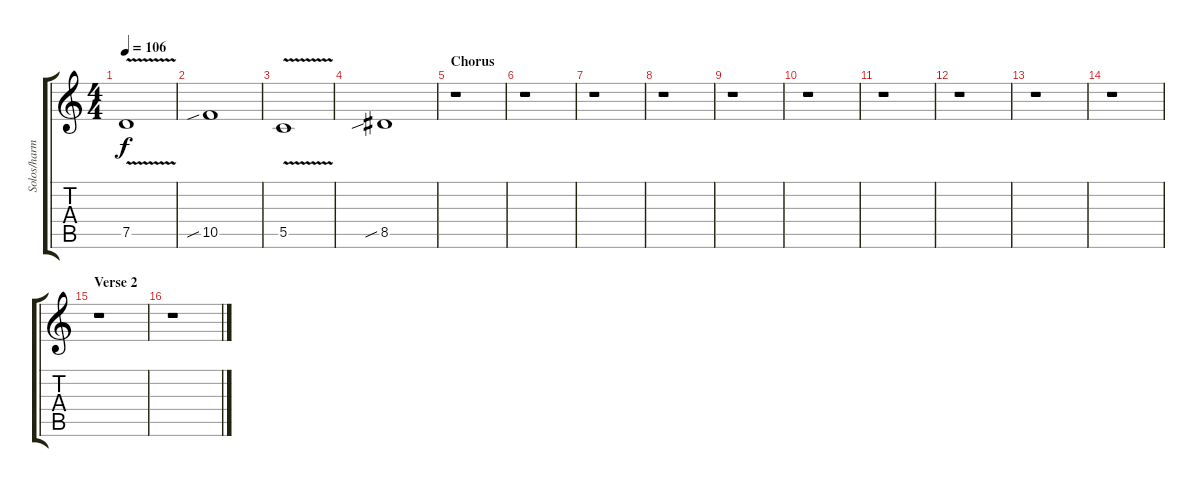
\track ("Solos/harmonies" "Solos/harm") {instrument overdrivenguitar}
\staff {score tabs}
\tuning (D4 A3 F3 C3 G2 D2) {hide}
\ts (4 4)
\tempo 106
\clef g2
\ks c
7.5{v}.1{dy f} |
10.5{sib}.1 |
5.5{v}.1 |
8.5{sib}.1 |
\section ("" "Chorus")
r.1 |
r.1 |
r.1 |
r.1 |
r.1 |
r.1 |
r.1 |
r.1 |
r.1 |
r.1 |
\section ("" "Verse 2")
r.1 |
r.1
